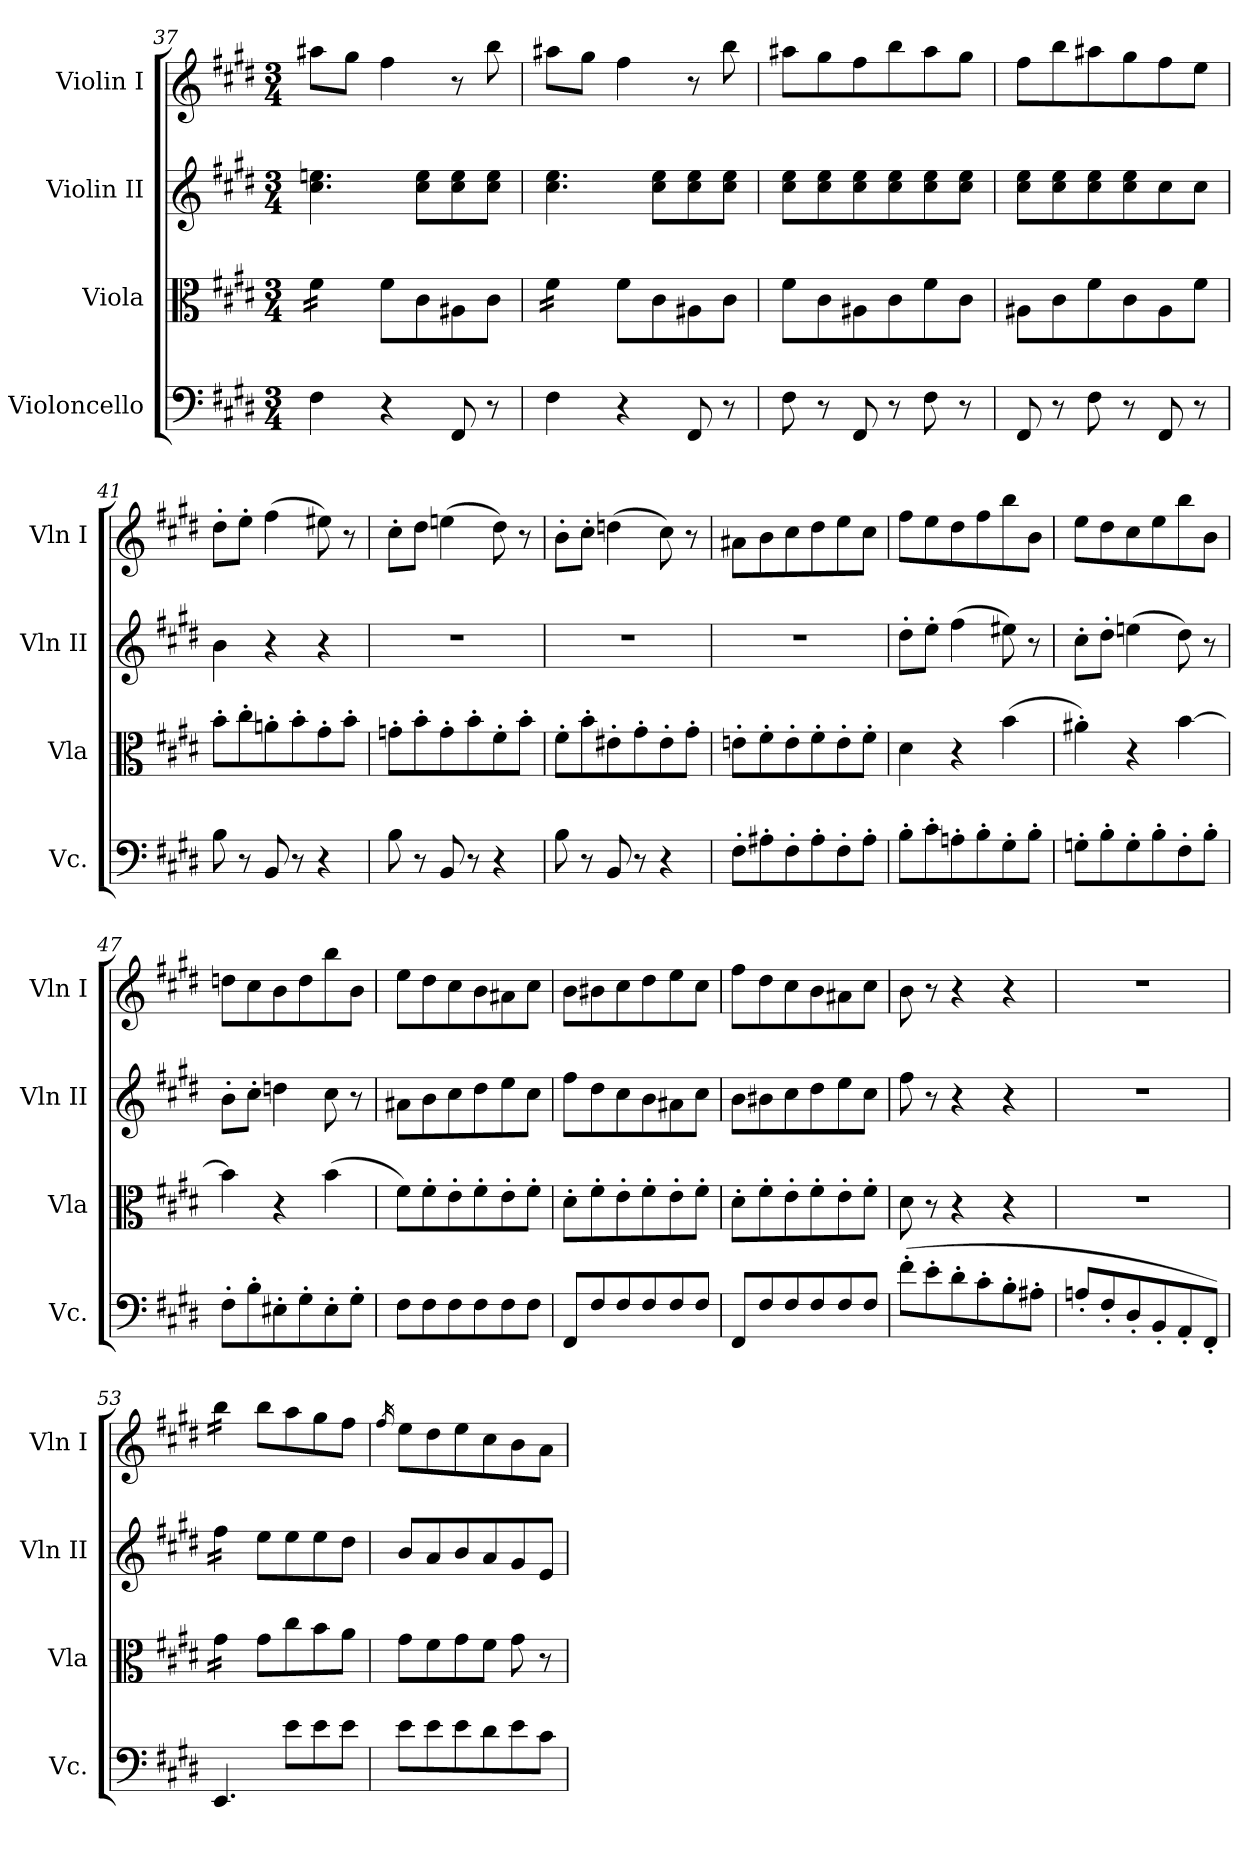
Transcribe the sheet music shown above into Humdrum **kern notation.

**kern	**kern	**kern	**kern
*part4	*part3	*part2	*part1
*staff4	*staff3	*staff2	*staff1
*I"Violoncello	*I"Viola	*I"Violin II	*I"Violin I
*I'Vc.	*I'Vla	*I'Vln II	*I'Vln I
*clefF4	*clefC3	*clefG2	*clefG2
*k[f#c#g#d#]	*k[f#c#g#d#]	*k[f#c#g#d#]	*k[f#c#g#d#]
*M3/4	*M3/4	*M3/4	*M3/4
=37	=37	=37	=37
*	*tremolo	*	*
4F#\	16f#\LL	4.cc#\ 4.een\	8aa#X\L
.	16f#\	.	.
.	16f#\	.	8gg#\J
.	16f#\JJ	.	.
*	*Xtremolo	*	*
4r	8f#\L	.	4ff#\
.	8c#\	8cc#\ 8ee\L	.
8FF#/	8A#X\	8cc#\ 8ee\	8r
8r	8c#\J	8cc#\ 8ee\J	8bb\
=38	=38	=38	=38
*	*tremolo	*	*
4F#\	16f#\LL	4.cc#\ 4.ee\	8aa#X\L
.	16f#\	.	.
.	16f#\	.	8gg#\J
.	16f#\JJ	.	.
*	*Xtremolo	*	*
4r	8f#\L	.	4ff#\
.	8c#\	8cc#\ 8ee\L	.
8FF#/	8A#X\	8cc#\ 8ee\	8r
8r	8c#\J	8cc#\ 8ee\J	8bb\
!!LO:LB:g=z
=39	=39	=39	=39
8F#\	8f#\L	8cc#\ 8ee\L	8aa#X\L
8r	8c#\	8cc#\ 8ee\	8gg#\
8FF#/	8A#X\	8cc#\ 8ee\	8ff#\
8r	8c#\	8cc#\ 8ee\	8bb\
8F#\	8f#\	8cc#\ 8ee\	8aa#\
8r	8c#\J	8cc#\ 8ee\J	8gg#\J
=40	=40	=40	=40
8FF#/	8A#X\L	8cc#\ 8ee\L	8ff#\L
8r	8c#\	8cc#\ 8ee\	8bb\
8F#\	8f#\	8cc#\ 8ee\	8aa#X\
8r	8c#\	8cc#\ 8ee\	8gg#\
8FF#/	8A#\	8cc#\	8ff#\
8r	8f#\J	8cc#\J	8ee\J
=41	=41	=41	=41
8B\	8b'\L	4b\	8dd#'\L
8r	8cc#'\	.	8ee'\J
8BB/	8an'\	4r	(4ff#\
8r	8b'\	.	.
4r	8g#'\	4r	8ee#X\)
.	8b'\J	.	8r
=42	=42	=42	=42
8B\	8gn'\L	2.r	8cc#'\L
8r	8b'\	.	8dd#\J
8BB/	8g'\	.	(4een\
8r	8b'\	.	.
4r	8f#'\	.	8dd#\)
.	8b'\J	.	8r
=43	=43	=43	=43
8B\	8f#'\L	2.r	8b'\L
8r	8b'\	.	8cc#'\J
8BB/	8e#X'\	.	(4ddn\
8r	8g#'\	.	.
4r	8e#'\	.	8cc#\)
.	8g#'\J	.	8r
=44	=44	=44	=44
8F#'\L	8en'\L	2.r	8a#X\L
8A#X'\	8f#'\	.	8b\
8F#'\	8e'\	.	8cc#\
8A#'\	8f#'\	.	8dd#\
8F#'\	8e'\	.	8ee\
8A#'\J	8f#'\J	.	8cc#\J
=45	=45	=45	=45
8B'\L	4d#\	8dd#'\L	8ff#\L
8c#'\	.	8ee'\J	8ee\
8An'\	4r	(4ff#\	8dd#\
8B'\	.	.	8ff#\
8G#'\	(4b\	8ee#X\)	8bb\
8B'\J	.	8r	8b\J
!!LO:LB:g=z
=46	=46	=46	=46
8Gn'\L	4a#X'\)	8cc#'\L	8ee\L
8B'\	.	8dd#'\J	8dd#\
8G'\	4r	(4een\	8cc#\
8B'\	.	.	8ee\
8F#'\	[4b\	8dd#\)	8bb\
8B'\J	.	8r	8b\J
=47	=47	=47	=47
8F#'\L	4b\]	8b'\L	8ddn\L
8B'\	.	8cc#'\J	8cc#\
8E#X'\	4r	4ddn\	8b\
8G#'\	.	.	8dd\
8E#'\	(4b\	8cc#\	8bb\
8G#'\J	.	8r	8b\J
=48	=48	=48	=48
8F#\L	8f#\L)	8a#X\L	8ee\L
8F#\	8f#'\	8b\	8dd#\
8F#\	8e'\	8cc#\	8cc#\
8F#\	8f#'\	8dd#\	8b\
8F#\	8e'\	8ee\	8a#X\
8F#\J	8f#'\J	8cc#\J	8cc#\J
=49	=49	=49	=49
8FF#/L	8d#'\L	8ff#\L	8b\L
8F#/	8f#'\	8dd#\	8b#X\
8F#/	8e'\	8cc#\	8cc#\
8F#/	8f#'\	8b\	8dd#\
8F#/	8e'\	8a#X\	8ee\
8F#/J	8f#'\J	8cc#\J	8cc#\J
=50	=50	=50	=50
8FF#/L	8d#'\L	8b\L	8ff#\L
8F#/	8f#'\	8b#X\	8dd#\
8F#/	8e'\	8cc#\	8cc#\
8F#/	8f#'\	8dd#\	8b\
8F#/	8e'\	8ee\	8a#X\
8F#/J	8f#'\J	8cc#\J	8cc#\J
=51	=51	=51	=51
(8f#'\L	8d#\	8ff#\	8b\
8e'\	8r	8r	8r
8d#'\	4r	4r	4r
8c#'\	.	.	.
8B'\	4r	4r	4r
8A#X'\J	.	.	.
=52	=52	=52	=52
8An'/L	2.r	2.r	2.r
8F#'/	.	.	.
8D#'/	.	.	.
8BB'/	.	.	.
8AA'/	.	.	.
8FF#'/J)	.	.	.
=53	=53	=53	=53
*	*tremolo	*	*
*	*	*tremolo	*
*	*	*	*tremolo
4.EE/	16g#\LL	16ff#\LL	16bb\LL
.	16g#\	16ff#\	16bb\
.	16g#\	16ff#\	16bb\
.	16g#\JJ	16ff#\JJ	16bb\JJ
*	*	*	*Xtremolo
*	*	*Xtremolo	*
*	*Xtremolo	*	*
.	8g#\L	8ee\L	8bb\L
8e\L	8cc#\	8ee\	8aa\
8e\	8b\	8ee\	8gg#\
8e\J	8a\J	8dd#\J	8ff#\J
!!LO:LB:g=z
=54	=54	=54	=54
.	.	.	16qff#/
8e\L	8g#\L	8b/L	8ee\L
8e\	8f#\	8a/	8dd#\
8e\	8g#\	8b/	8ee\
8d#\	8f#\J	8a/	8cc#\
8e\	8g#\	8g#/	8b\
8c#\J	8r	8e/J	8a\J
=	=	=	=
*-	*-	*-	*-
